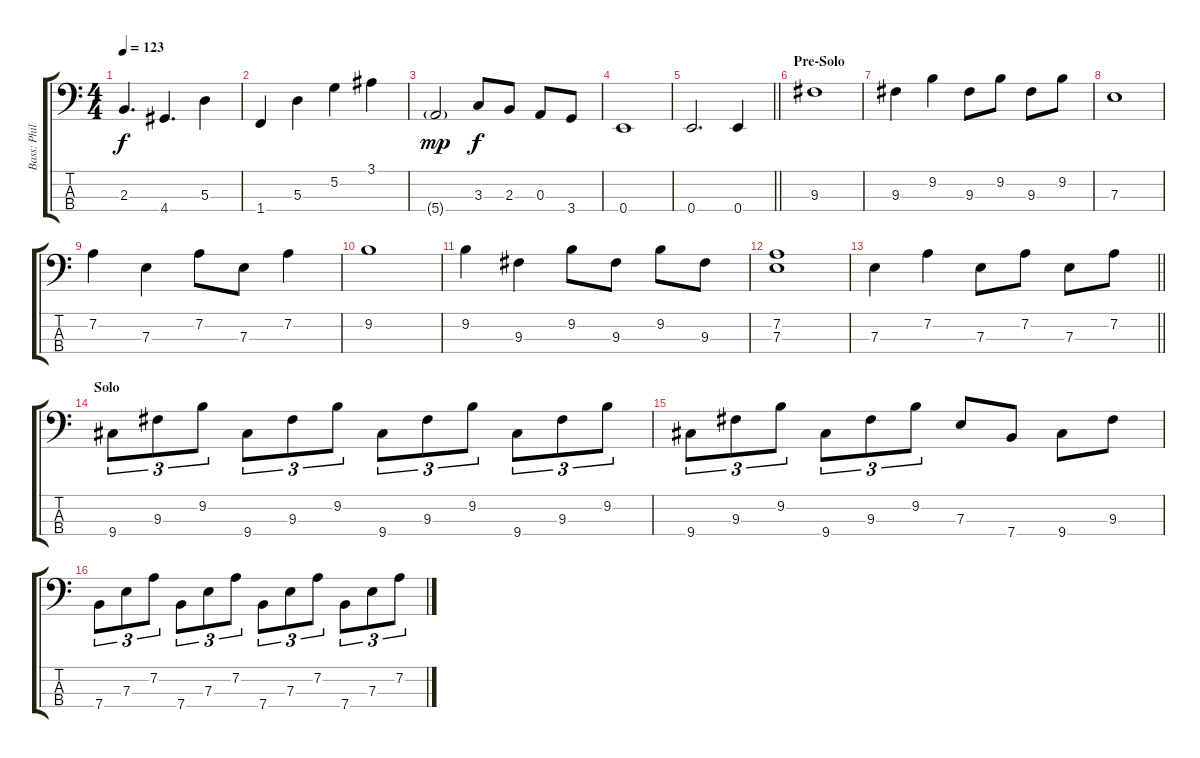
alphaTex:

\track ("Bass: Phillip" "Bass: Phil") {instrument electricbassfinger}
\staff {score tabs}
\tuning (G2 D2 A1 E1) {hide}
\ts (4 4)
\tempo 123
\clef f4
\ks c
2.3.4{d dy f} 4.4.4{d} 5.3.4 |
1.4.4 5.3.4 5.2.4 3.1.4 |
5.4{g}.2{dy mp} 3.3.8{dy f} 2.3.8 0.3.8 3.4.8 |
0.4.1 |
\barLineRight lightlight
0.4.2{d} 0.4.4 |
\section ("" "Pre-Solo")
9.3.1 |
9.3.4 9.2.4 9.3.8 9.2.8 9.3.8 9.2.8 |
7.3.1 |
7.2.4 7.3.4 7.2.8 7.3.8 7.2.4 |
9.2.1 |
9.2.4 9.3.4 9.2.8 9.3.8 9.2.8 9.3.8 |
(7.2 7.3).1 |
\barLineRight lightlight
7.3.4 7.2.4 7.3.8 7.2.8 7.3.8 7.2.8 |
\section ("" "Solo")
9.4.8{tu (3 2)} 9.3.8{tu (3 2)} 9.2.8{tu (3 2)} 9.4.8{tu (3 2)} 9.3.8{tu (3 2)} 9.2.8{tu (3 2)} 9.4.8{tu (3 2)} 9.3.8{tu (3 2)} 9.2.8{tu (3 2)} 9.4.8{tu (3 2)} 9.3.8{tu (3 2)} 9.2.8{tu (3 2)} |
9.4.8{tu (3 2)} 9.3.8{tu (3 2)} 9.2.8{tu (3 2)} 9.4.8{tu (3 2)} 9.3.8{tu (3 2)} 9.2.8{tu (3 2)} 7.3.8 7.4.8 9.4.8 9.3.8 |
7.4.8{tu (3 2)} 7.3.8{tu (3 2)} 7.2.8{tu (3 2)} 7.4.8{tu (3 2)} 7.3.8{tu (3 2)} 7.2.8{tu (3 2)} 7.4.8{tu (3 2)} 7.3.8{tu (3 2)} 7.2.8{tu (3 2)} 7.4.8{tu (3 2)} 7.3.8{tu (3 2)} 7.2.8{tu (3 2)}
